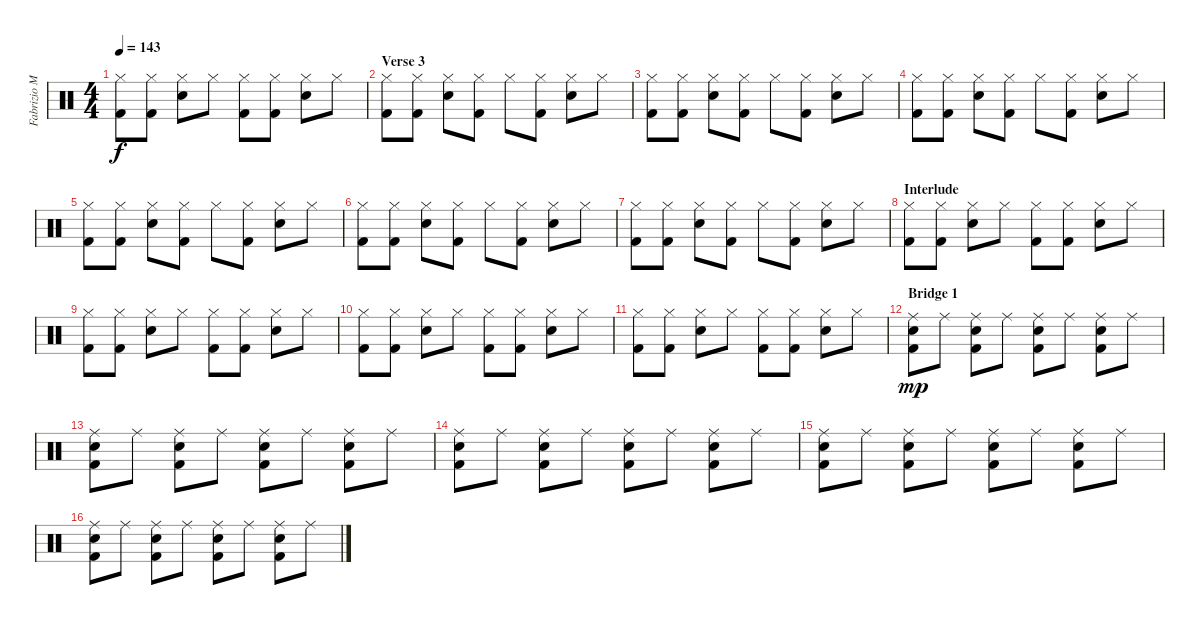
\track ("Fabrizio Moretti" "Fabrizio M") {instrument percussion}
\staff {score}
\articulation defaults
\ts (4 4)
\tempo 143
\clef neutral
\ks c
("Hi-Hat (closed)" "Kick (hit) 2").8{dy f} ("Hi-Hat (closed)" "Kick (hit) 2").8 ("Hi-Hat (closed)" "Electric Snare (hit)").8 "Hi-Hat (closed)".8 ("Hi-Hat (closed)" "Kick (hit) 2").8 ("Hi-Hat (closed)" "Kick (hit) 2").8 ("Hi-Hat (closed)" "Electric Snare (hit)").8 "Hi-Hat (closed)".8 |
\section ("" "Verse 3")
("Hi-Hat (closed)" "Kick (hit) 2").8 ("Hi-Hat (closed)" "Kick (hit) 2").8 ("Hi-Hat (closed)" "Electric Snare (hit)").8 ("Hi-Hat (closed)" "Kick (hit) 2").8 "Hi-Hat (closed)".8 ("Hi-Hat (closed)" "Kick (hit) 2").8 ("Hi-Hat (closed)" "Electric Snare (hit)").8 "Hi-Hat (closed)".8 |
("Hi-Hat (closed)" "Kick (hit) 2").8 ("Hi-Hat (closed)" "Kick (hit) 2").8 ("Hi-Hat (closed)" "Electric Snare (hit)").8 ("Hi-Hat (closed)" "Kick (hit) 2").8 "Hi-Hat (closed)".8 ("Hi-Hat (closed)" "Kick (hit) 2").8 ("Hi-Hat (closed)" "Electric Snare (hit)").8 "Hi-Hat (closed)".8 |
("Hi-Hat (closed)" "Kick (hit) 2").8 ("Hi-Hat (closed)" "Kick (hit) 2").8 ("Hi-Hat (closed)" "Electric Snare (hit)").8 ("Hi-Hat (closed)" "Kick (hit) 2").8 "Hi-Hat (closed)".8 ("Hi-Hat (closed)" "Kick (hit) 2").8 ("Hi-Hat (closed)" "Electric Snare (hit)").8 "Hi-Hat (closed)".8 |
("Hi-Hat (closed)" "Kick (hit) 2").8 ("Hi-Hat (closed)" "Kick (hit) 2").8 ("Hi-Hat (closed)" "Electric Snare (hit)").8 ("Hi-Hat (closed)" "Kick (hit) 2").8 "Hi-Hat (closed)".8 ("Hi-Hat (closed)" "Kick (hit) 2").8 ("Hi-Hat (closed)" "Electric Snare (hit)").8 "Hi-Hat (closed)".8 |
("Hi-Hat (closed)" "Kick (hit) 2").8 ("Hi-Hat (closed)" "Kick (hit) 2").8 ("Hi-Hat (closed)" "Electric Snare (hit)").8 ("Hi-Hat (closed)" "Kick (hit) 2").8 "Hi-Hat (closed)".8 ("Hi-Hat (closed)" "Kick (hit) 2").8 ("Hi-Hat (closed)" "Electric Snare (hit)").8 "Hi-Hat (closed)".8 |
("Hi-Hat (closed)" "Kick (hit) 2").8 ("Hi-Hat (closed)" "Kick (hit) 2").8 ("Hi-Hat (closed)" "Electric Snare (hit)").8 ("Hi-Hat (closed)" "Kick (hit) 2").8 "Hi-Hat (closed)".8 ("Hi-Hat (closed)" "Kick (hit) 2").8 ("Hi-Hat (closed)" "Electric Snare (hit)").8 "Hi-Hat (closed)".8 |
\section ("" "Interlude")
("Hi-Hat (closed)" "Kick (hit) 2").8 ("Hi-Hat (closed)" "Kick (hit) 2").8 ("Hi-Hat (closed)" "Electric Snare (hit)").8 "Hi-Hat (closed)".8 ("Hi-Hat (closed)" "Kick (hit) 2").8 ("Hi-Hat (closed)" "Kick (hit) 2").8 ("Hi-Hat (closed)" "Electric Snare (hit)").8 "Hi-Hat (closed)".8 |
("Hi-Hat (closed)" "Kick (hit) 2").8 ("Hi-Hat (closed)" "Kick (hit) 2").8 ("Hi-Hat (closed)" "Electric Snare (hit)").8 "Hi-Hat (closed)".8 ("Hi-Hat (closed)" "Kick (hit) 2").8 ("Hi-Hat (closed)" "Kick (hit) 2").8 ("Hi-Hat (closed)" "Electric Snare (hit)").8 "Hi-Hat (closed)".8 |
("Hi-Hat (closed)" "Kick (hit) 2").8 ("Hi-Hat (closed)" "Kick (hit) 2").8 ("Hi-Hat (closed)" "Electric Snare (hit)").8 "Hi-Hat (closed)".8 ("Hi-Hat (closed)" "Kick (hit) 2").8 ("Hi-Hat (closed)" "Kick (hit) 2").8 ("Hi-Hat (closed)" "Electric Snare (hit)").8 "Hi-Hat (closed)".8 |
("Hi-Hat (closed)" "Kick (hit) 2").8 ("Hi-Hat (closed)" "Kick (hit) 2").8 ("Hi-Hat (closed)" "Electric Snare (hit)").8 "Hi-Hat (closed)".8 ("Hi-Hat (closed)" "Kick (hit) 2").8 ("Hi-Hat (closed)" "Kick (hit) 2").8 ("Hi-Hat (closed)" "Electric Snare (hit)").8 "Hi-Hat (closed)".8 |
\section ("" "Bridge 1")
("Ride (middle)" "Electric Snare (hit)" "Kick (hit) 2").8{dy mp} "Ride (middle)".8 ("Ride (middle)" "Electric Snare (hit)" "Kick (hit) 2").8 "Ride (middle)".8 ("Ride (middle)" "Electric Snare (hit)" "Kick (hit) 2").8 "Ride (middle)".8 ("Ride (middle)" "Electric Snare (hit)" "Kick (hit) 2").8 "Ride (middle)".8 |
("Ride (middle)" "Electric Snare (hit)" "Kick (hit) 2").8 "Ride (middle)".8 ("Ride (middle)" "Electric Snare (hit)" "Kick (hit) 2").8 "Ride (middle)".8 ("Ride (middle)" "Electric Snare (hit)" "Kick (hit) 2").8 "Ride (middle)".8 ("Ride (middle)" "Electric Snare (hit)" "Kick (hit) 2").8 "Ride (middle)".8 |
("Ride (middle)" "Electric Snare (hit)" "Kick (hit) 2").8 "Ride (middle)".8 ("Ride (middle)" "Electric Snare (hit)" "Kick (hit) 2").8 "Ride (middle)".8 ("Ride (middle)" "Electric Snare (hit)" "Kick (hit) 2").8 "Ride (middle)".8 ("Ride (middle)" "Electric Snare (hit)" "Kick (hit) 2").8 "Ride (middle)".8 |
("Ride (middle)" "Electric Snare (hit)" "Kick (hit) 2").8 "Ride (middle)".8 ("Ride (middle)" "Electric Snare (hit)" "Kick (hit) 2").8 "Ride (middle)".8 ("Ride (middle)" "Electric Snare (hit)" "Kick (hit) 2").8 "Ride (middle)".8 ("Ride (middle)" "Electric Snare (hit)" "Kick (hit) 2").8 "Ride (middle)".8 |
("Ride (middle)" "Electric Snare (hit)" "Kick (hit) 2").8 "Ride (middle)".8 ("Ride (middle)" "Electric Snare (hit)" "Kick (hit) 2").8 "Ride (middle)".8 ("Ride (middle)" "Electric Snare (hit)" "Kick (hit) 2").8 "Ride (middle)".8 ("Ride (middle)" "Electric Snare (hit)" "Kick (hit) 2").8 "Ride (middle)".8
